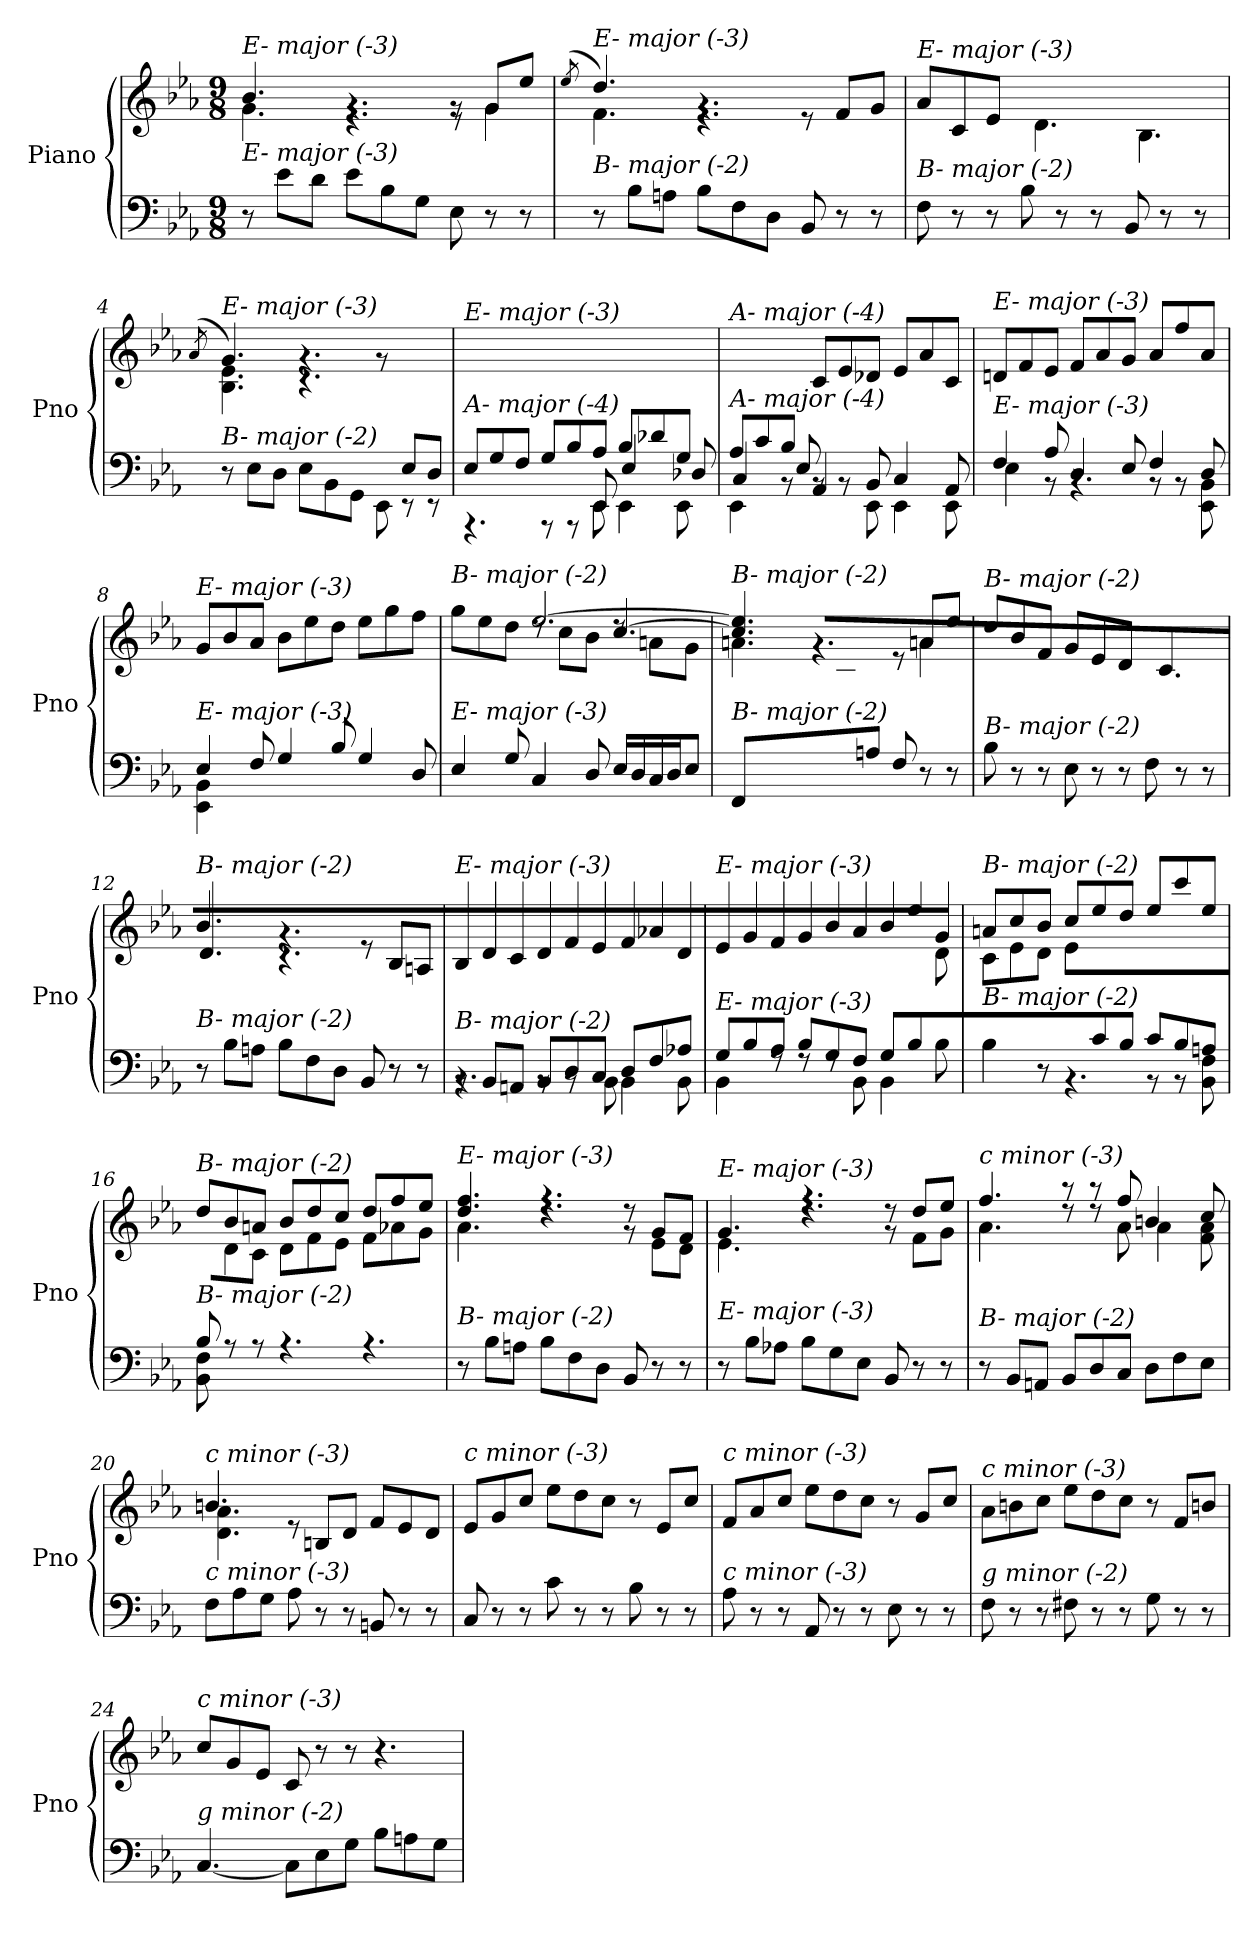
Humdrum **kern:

**kern	**kern
*part1	*part1
*staff2	*staff1
*I"Piano	*
*I'Pno	*
*clefF4	*clefG2
*k[b-e-a-]	*k[b-e-a-]
*M9/8	*M9/8
=1	=1
*	*^
!	!LO:TX:i:t=E- major (-3)	!
!LO:TX:i:t=E- major (-3)	!	!
8r	4.b-/	4.g\
8e-\L	.	.
8d\J	.	.
8e-\L	4.rg	4.r
8B-\	.	.
8G\J	.	.
8E-\	8rg	8r
8r	8g/L	4g\
8r	8ee-/J	.
*	*v	*v
=2	=2
.	(8qee-/
*^	*^
*	*^	*	*^
!	!	!	!LO:TX:i:t=E- major (-3)	!	!
!LO:TX:i:t=B- major (-2)	!	!	!	!	!
2.ryy	4.ryy	8r	4.dd/)	4.f\	8ee-!yy
.	.	8B-\L	.	.	4dd!yy
.	.	8An\J	.	.	.
.	2.ryy	8B-\L	4.rg	4.r	2.ryy
.	.	8F\	.	.	.
.	.	8D\J	.	.	.
4.ryy	.	8BB-/	8re	4.ryy	.
.	.	8r	8f/L	.	.
.	.	8r	8g/J	.	.
*	*	*	*	*v	*v
=3	=3	=3	=3	=3
!	!	!	!LO:TX:i:t=E- major (-3)	!
!LO:TX:i:t=B- major (-2)	!	!	!	!
*	*v	*v	*	*
4.ryy	8F\	8a-/L	4.ryy
.	8r	8c/	.
.	8r	8e-/J	.
2.ryy	8B-\	8d/Lyy	4.d\
.	8r	8f/	.
.	8r	8b-/J	.
.	8BB-/	8B-/Lyy	4.B-\
.	8r	8f/	.
.	8r	8a-/J	.
*v	*v	*	*
*	*v	*v
=4	=4
.	(8qa-/
*^	*^
*	*^	*	*^
*	*	*^	*	*	*
!	!	!	!	!LO:TX:i:t=E- major (-3)	!	!
!LO:TX:i:t=B- major (-2)	!	!	!	!	!	!
2..ryy	2.ryy	4.ryy	8r	4.g/)	4.B-\ 4.e-\	8a-!yy
.	.	.	8E-\L	.	.	4g!yy
.	.	.	8D\J	.	.	.
.	.	2.ryy	8E-\L	4.rg	4.r	2.ryy
.	.	.	8BB-\	.	.	.
.	.	.	8GG\J	.	.	.
.	4.ryy	.	8EE-\	8rg	4.ryy	.
8E-/L	.	.	8rEE	4ryy	.	.
8D/J	.	.	8rEE	.	.	.
*	*	*	*	*v	*v	*v
!!LO:LB:g=z
=5	=5	=5	=5	=5
!	!	!	!	!LO:TX:i:t=E- major (-3)
!LO:TX:i:t=A- major (-4)	!	!	!	!
*	*	*v	*v	*
8E-/L	4.rAAA	2ryy	2ryy
8G/	.	.	.
8F/J	.	.	.
8G/L	8rAAA	.	.
8B-/	8rAAA	8ryy	8ryy
8A-/J	8EE-/	8EE-\	2ryy
8B-/L	4E-/	4EE-\	.
8d-X/	.	.	.
8G/J	8D-X/	8EE-\	.
=6	=6	=6	=6
!	!	!	!LO:TX:i:t=A- major (-4)
!LO:TX:i:t=A- major (-4)	!	!	!
8A-/L	4C/	4EE-\	4.ryy
8c/	.	.	.
8B-/J	8E-/	8rBB	.
2.ryy	4AA-/	8rBB	8c/L
.	.	8rBB	8e-/
.	8BB-/	8EE-\	8d-X/J
.	4C/	4EE-\	8e-/L
.	.	.	8a-/
.	8AA-/	8EE-\	8c/J
=7	=7	=7	=7
!	!	!	!LO:TX:i:t=E- major (-3)
!LO:TX:i:t=E- major (-3)	!	!	!
*	*v	*v	*
4F/	4E-\	8dn/L
.	.	8f/
8A-/	8r	8e-/J
4D/	4.rBB	8f/L
.	.	8a-/
8E-/	.	8g/J
4F/	8r	8a-/L
.	8r	8ff/
8D/	8EE-\ 8BB-\	8a-/J
=8	=8	=8
*	*	*^
!	!	!LO:TX:i:t=E- major (-3)	!
!LO:TX:i:t=E- major (-3)	!	!	!
4E-/	4EE-\ 4BB-\	8g/L	4ryy
.	.	8b-/	.
8F/	2..ryy	8a-/J	2..ryy
4G/	.	8b-\L	.
.	.	8ee-\	.
8B-/	.	8dd\J	.
4G/	.	8ee-\L	.
.	.	8gg\	.
8D/	.	8ff\J	.
!!LO:LB:g=z
=9	=9	=9	=9
*	*^	*	*^
!	!	!	!LO:TX:i:t=B- major (-2)	!	!
!LO:TX:i:t=E- major (-3)	!	!	!	!	!
4.ryy	2.ryy	4E-/	8gg\L	4.ryy	2.ryy
.	.	.	8ee-\	.	.
.	.	8G/	8dd\J	.	.
2.ryy	.	4C/	[2.ee-/	8rdd	.
.	.	.	.	8cc\L	.
.	.	8D/	.	8b-\J	.
.	4.ryy	16E-/LL	.	8rdd	[4.cc/
.	.	16D/	.	.	.
.	.	16C/	.	8an\L	.
.	.	16D/J	.	.	.
.	.	8E-/J	.	8g\J	.
=10	=10	=10	=10	=10	=10
!	!	!	!LO:TX:i:t=B- major (-2)	!	!
!LO:TX:i:t=B- major (-2)	!	!	!	!	!
*	*v	*v	*	*	*
4.ryy	8FF/L	4.cc/] 4.ee-/]	4.an\	8ryy
.	2ryy	.	.	8f\
.	.	.	.	8e-\J
2ryy	.	4.rg	2ryy	8f\L
.	.	.	.	8c\
.	8An/J	.	.	2ryy
.	8F/	8re	.	.
4ryy	8r	8an/L	4a\	.
.	8r	8ee-/J	.	.
*	*	*	*v	*v
=11	=11	=11	=11
!	!	!LO:TX:i:t=B- major (-2)	!
!LO:TX:i:t=B- major (-2)	!	!	!
2.ryy	8B-\	8dd/L	2.ryy
.	8r	8b-/	.
.	8r	8f/J	.
.	8E-\	8g/L	.
.	8r	8e-/	.
.	8r	8d/J	.
4.ryy	8F\	8c/Lyy	4.c\
.	8r	8b-/	.
.	8r	8an/J	.
=12	=12	=12	=12
!	!	!LO:TX:i:t=B- major (-2)	!
!LO:TX:i:t=B- major (-2)	!	!	!
2.ryy	8r	4.b-/	4.d\
.	8B-\L	.	.
.	8An\J	.	.
.	8B-\L	4.rg	4.r
.	8F\	.	.
.	8D\J	.	.
4.ryy	8BB-/	8re	4.ryy
.	8r	8B-/L	.
.	8r	8An/J	.
*	*	*v	*v
!!LO:LB:g=z
=13	=13	=13
!	!	!LO:TX:i:t=E- major (-3)
!LO:TX:i:t=B- major (-2)	!	!
8rBB	4.rBB	8B-/L
8BB-/L	.	8d/
8AAn/J	.	8c/J
8BB-/L	8rBB	8d/L
8D/	8rBB	8f/
8C/J	8BB-\	8e-/J
8D/L	4BB-\	8f/L
8F/	.	8a-X/
8A-X/J	8BB-\	8d/J
=14	=14	=14
*	*	*^
!	!	!LO:TX:i:t=E- major (-3)	!
!LO:TX:i:t=E- major (-3)	!	!	!
8G/L	4BB-\	8e-/L	1ryy
8B-/	.	8g/	.
8A-/J	8rF	8f/J	.
8B-/L	8rF	8g/L	.
8G/	8rF	8b-/	.
8F/J	8BB-\	8a-/J	.
8G/L	4BB-\	8b-/L	.
8B-/	.	8ee-/	.
8ryy	8B-\	8g/J	8d\J
=15	=15	=15	=15
!	!	!LO:TX:i:t=B- major (-2)	!
!LO:TX:i:t=B- major (-2)	!	!	!
2ryy	4B-\	8an/L	8c\L
.	.	8cc/	8e-\
.	8r	8b-/J	8d\J
.	4.r	8cc/L	8e-\L
8c/	.	8ee-/	2ryy
8B-/J	.	8dd/J	.
8c/L	8rBB	8ee-/L	.
8B-/	8rBB	8ccc/	.
8An/J	8BB-\ 8F\	8ee-/J	8ryy
=16	=16	=16	=16
!	!	!LO:TX:i:t=B- major (-2)	!
!LO:TX:i:t=B- major (-2)	!	!	!
8B-/L	8BB-\ 8F\	8dd/L	8ryy
1ryy	8rA	8b-/	8d\
.	8rA	8an/J	8c\J
.	4.rA	8b-/L	8d\L
.	.	8dd/	8f\
.	.	8cc/J	8e-\J
.	4.rA	8dd/L	8f\L
.	.	8ff/	8a-X\
.	.	8ee-/J	8g\J
*v	*v	*	*
!!LO:LB:g=z	!!
=17	=17	=17
!	!LO:TX:i:t=E- major (-3)	!
!LO:TX:i:t=B- major (-2)	!	!
8r	4.dd/ 4.ff/	4.a-\
8B-\L	.	.
8An\J	.	.
8B-\L	4.r	4.rdd
8F\	.	.
8D\J	.	.
8BB-/	8rg	8rdd
8r	8g/L	8e-\L
8r	8f/J	8d\J
=18	=18	=18
!	!LO:TX:i:t=E- major (-3)	!
!LO:TX:i:t=E- major (-3)	!	!
8r	4.g/	4.e-\
8B-\L	.	.
8A-X\J	.	.
8B-\L	4.r	4.rdd
8G\	.	.
8E-\J	.	.
8BB-/	8rg	8rdd
8r	8dd/L	8f\L
8r	8ee-/J	8g\J
=19	=19	=19
!	!LO:TX:i:t=c minor (-3)	!
!LO:TX:i:t=B- major (-2)	!	!
8r	4.ff/	4.a-\
8BB-/L	.	.
8AAn/J	.	.
8BB-/L	8r	8rdd
8D/	8r	8rdd
8C/J	8ff/	8a-\
8D\L	4bn/	4a-\
8F\	.	.
8E-\J	8cc/	8f\ 8a-\
=20	=20	=20
*^	*	*
!	!	!LO:TX:i:t=c minor (-3)	!
!LO:TX:i:t=c minor (-3)	!	!	!
4.ryy	8F\L	4.bn/	4.d\ 4.a-\
.	8A-\	.	.
.	8G\J	.	.
2.ryy	8A-\	8re	2.ryy
.	8r	8Bn/L	.
.	8r	8d/J	.
.	8BBn/	8f/L	.
.	8r	8e-/	.
.	8r	8d/J	.
*	*	*v	*v
=21	=21	=21
!	!	!LO:TX:i:t=c minor (-3)
!LO:TX:i:t=c minor (-3)	!	!
*v	*v	*
8C/	8e-/L
8r	8g/
8r	8cc/J
8c\	8ee-\L
8r	8dd\
8r	8cc\J
8B-\	8r
8r	8e-/L
8r	8cc/J
!!LO:PB:g=z
=22	=22
!	!LO:TX:i:t=c minor (-3)
!LO:TX:i:t=c minor (-3)	!
8A-\	8f/L
8r	8a-/
8r	8cc/J
8AA-/	8ee-\L
8r	8dd\
8r	8cc\J
8E-\	8r
8r	8g/L
8r	8cc/J
=23	=23
!	!LO:TX:i:t=c minor (-3)
!LO:TX:i:t=g minor (-2)	!
8F\	8a-\L
8r	8bn\
8r	8cc\J
8F#X\	8ee-\L
8r	8dd\
8r	8cc\J
8G\	8r
8r	8f/L
8r	8bn/J
=24	=24
!	!LO:TX:i:t=c minor (-3)
!LO:TX:i:t=g minor (-2)	!
[4.C/	8cc/L
.	8g/
.	8e-/J
8C\L]	8c/
8E-\	8r
8G\J	8r
8B-\L	4.r
8An\	.
8G\J	.
=	=
*-	*-
